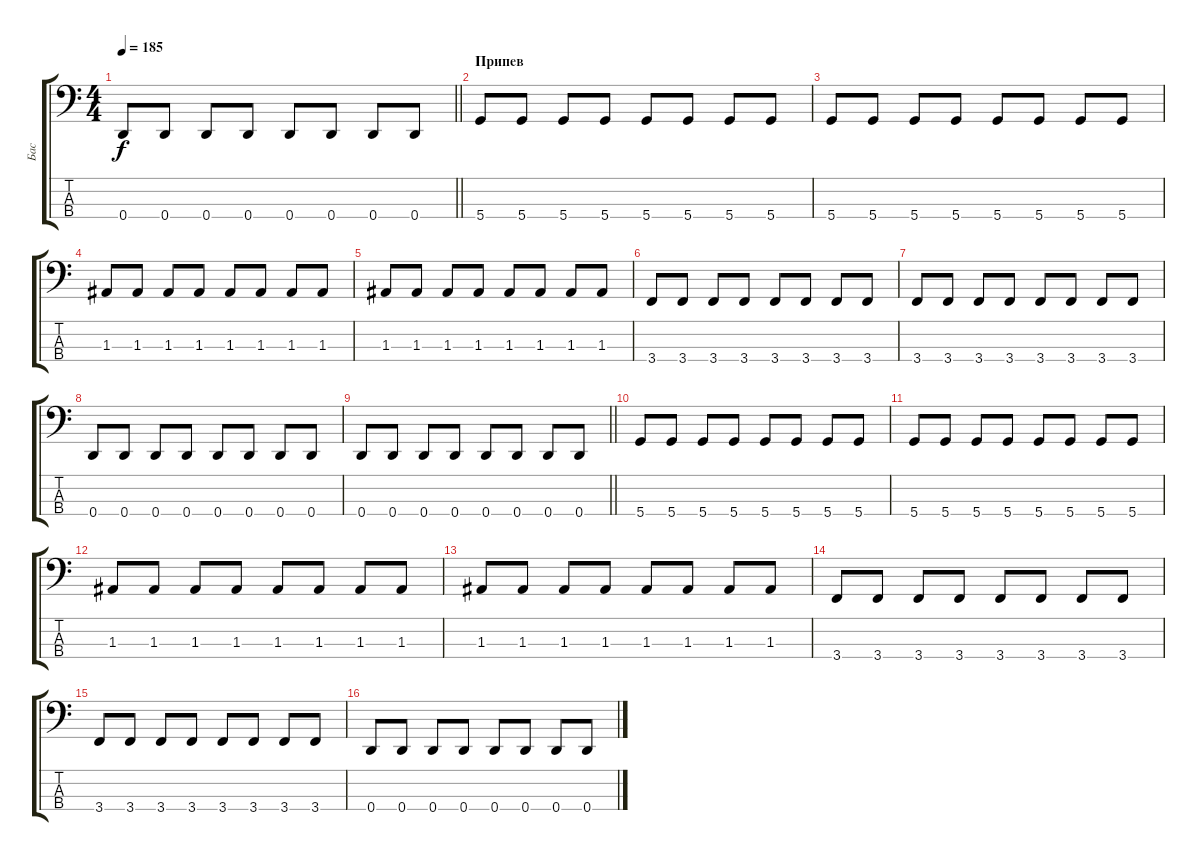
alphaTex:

\track ("Бас" "Бас") {instrument electricbassfinger}
\staff {score tabs}
\tuning (G2 D2 A1 D1) {hide}
\ts (4 4)
\tempo 185
\clef f4
\barLineRight lightlight
\ks c
0.4.8{dy f} 0.4.8 0.4.8 0.4.8 0.4.8 0.4.8 0.4.8 0.4.8 |
\section ("" "Припев")
5.4.8 5.4.8 5.4.8 5.4.8 5.4.8 5.4.8 5.4.8 5.4.8 |
5.4.8 5.4.8 5.4.8 5.4.8 5.4.8 5.4.8 5.4.8 5.4.8 |
1.3.8 1.3.8 1.3.8 1.3.8 1.3.8 1.3.8 1.3.8 1.3.8 |
1.3.8 1.3.8 1.3.8 1.3.8 1.3.8 1.3.8 1.3.8 1.3.8 |
3.4.8 3.4.8 3.4.8 3.4.8 3.4.8 3.4.8 3.4.8 3.4.8 |
3.4.8 3.4.8 3.4.8 3.4.8 3.4.8 3.4.8 3.4.8 3.4.8 |
0.4.8 0.4.8 0.4.8 0.4.8 0.4.8 0.4.8 0.4.8 0.4.8 |
\barLineRight lightlight
0.4.8 0.4.8 0.4.8 0.4.8 0.4.8 0.4.8 0.4.8 0.4.8 |
\section ("" " ")
5.4.8 5.4.8 5.4.8 5.4.8 5.4.8 5.4.8 5.4.8 5.4.8 |
5.4.8 5.4.8 5.4.8 5.4.8 5.4.8 5.4.8 5.4.8 5.4.8 |
1.3.8 1.3.8 1.3.8 1.3.8 1.3.8 1.3.8 1.3.8 1.3.8 |
1.3.8 1.3.8 1.3.8 1.3.8 1.3.8 1.3.8 1.3.8 1.3.8 |
3.4.8 3.4.8 3.4.8 3.4.8 3.4.8 3.4.8 3.4.8 3.4.8 |
3.4.8 3.4.8 3.4.8 3.4.8 3.4.8 3.4.8 3.4.8 3.4.8 |
0.4.8 0.4.8 0.4.8 0.4.8 0.4.8 0.4.8 0.4.8 0.4.8
